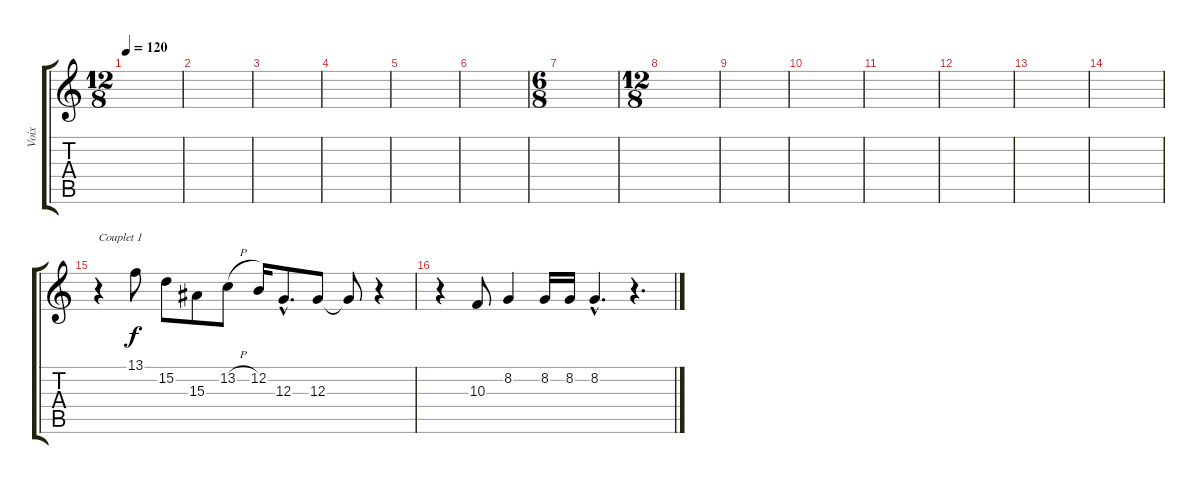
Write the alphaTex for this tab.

\track ("Voix" "Voix") {instrument accordion}
\staff {score tabs}
\tuning (E4 B3 G3 D3 A2 E2) {hide}
\ts (12 8)
\tempo 120
\clef g2
\ks c
|
|
|
|
|
|
\ts (6 8)
|
\ts (12 8)
|
|
|
|
|
|
|
r.4{txt "Couplet 1"} 13.1.8 15.2.8 15.3.8 13.2{h}.8 12.2.16 12.3{hac}.8{d} 12.3.8 12.3{t}.8 r.4 |
r.4 10.3.8 8.2.4 8.2.16 8.2.16 8.2{hac}.4{d} r.4{d}
